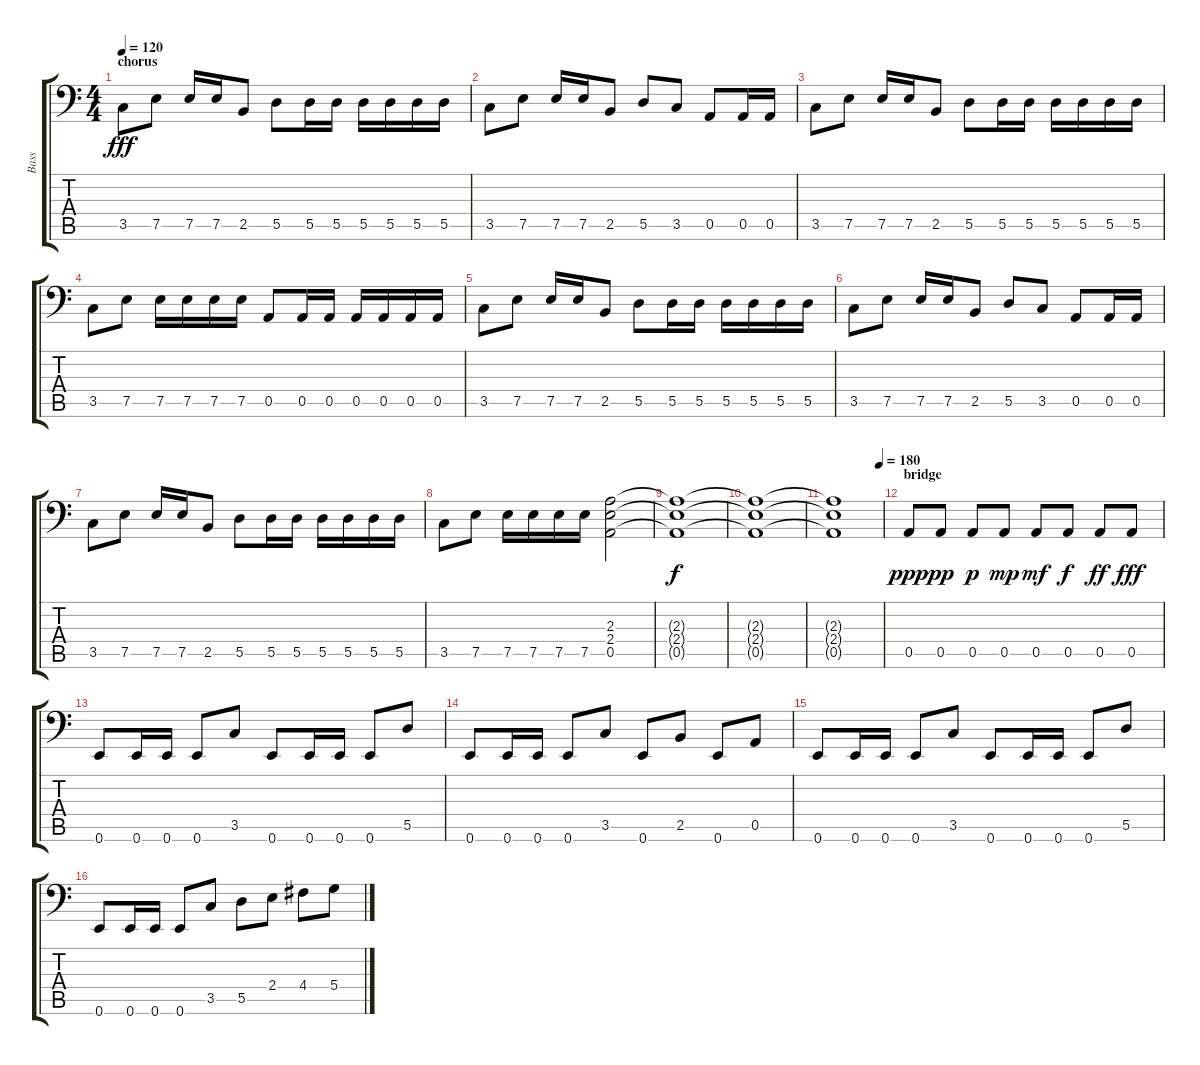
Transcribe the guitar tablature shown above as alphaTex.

\track ("Bass" "Bass") {instrument electricbassfinger}
\staff {score tabs}
\tuning (E3 B2 G2 D2 A1 E1) {hide}
\ts (4 4)
\section ("" "chorus")
\tempo 120
\clef f4
\ks c
3.5.8{dy fff} 7.5.8 7.5.16 7.5.16 2.5.8 5.5.8 5.5.16 5.5.16 5.5.16 5.5.16 5.5.16 5.5.16 |
3.5.8 7.5.8 7.5.16 7.5.16 2.5.8 5.5.8 3.5.8 0.5.8 0.5.16 0.5.16 |
3.5.8 7.5.8 7.5.16 7.5.16 2.5.8 5.5.8 5.5.16 5.5.16 5.5.16 5.5.16 5.5.16 5.5.16 |
3.5.8 7.5.8 7.5.16 7.5.16 7.5.16 7.5.16 0.5.8 0.5.16 0.5.16 0.5.16 0.5.16 0.5.16 0.5.16 |
3.5.8 7.5.8 7.5.16 7.5.16 2.5.8 5.5.8 5.5.16 5.5.16 5.5.16 5.5.16 5.5.16 5.5.16 |
3.5.8 7.5.8 7.5.16 7.5.16 2.5.8 5.5.8 3.5.8 0.5.8 0.5.16 0.5.16 |
3.5.8 7.5.8 7.5.16 7.5.16 2.5.8 5.5.8 5.5.16 5.5.16 5.5.16 5.5.16 5.5.16 5.5.16 |
3.5.8 7.5.8 7.5.16 7.5.16 7.5.16 7.5.16 (2.3 2.4 0.5).2 |
(2.3{t} 2.4{t} 0.5{t}).1{dy f} |
(2.3{t} 2.4{t} 0.5{t}).1 |
\tempo (180 0.9375)
(2.3{t} 2.4{t} 0.5{t}).1 |
\section ("" "bridge")
0.5.8{dy ppp} 0.5.8{dy pp} 0.5.8{dy p} 0.5.8{dy mp} 0.5.8{dy mf} 0.5.8{dy f} 0.5.8{dy ff} 0.5.8{dy fff} |
0.6.8 0.6.16 0.6.16 0.6.8 3.5.8 0.6.8 0.6.16 0.6.16 0.6.8 5.5.8 |
0.6.8 0.6.16 0.6.16 0.6.8 3.5.8 0.6.8 2.5.8 0.6.8 0.5.8 |
0.6.8 0.6.16 0.6.16 0.6.8 3.5.8 0.6.8 0.6.16 0.6.16 0.6.8 5.5.8 |
0.6.8 0.6.16 0.6.16 0.6.8 3.5.8 5.5.8 2.4.8 4.4.8 5.4.8
